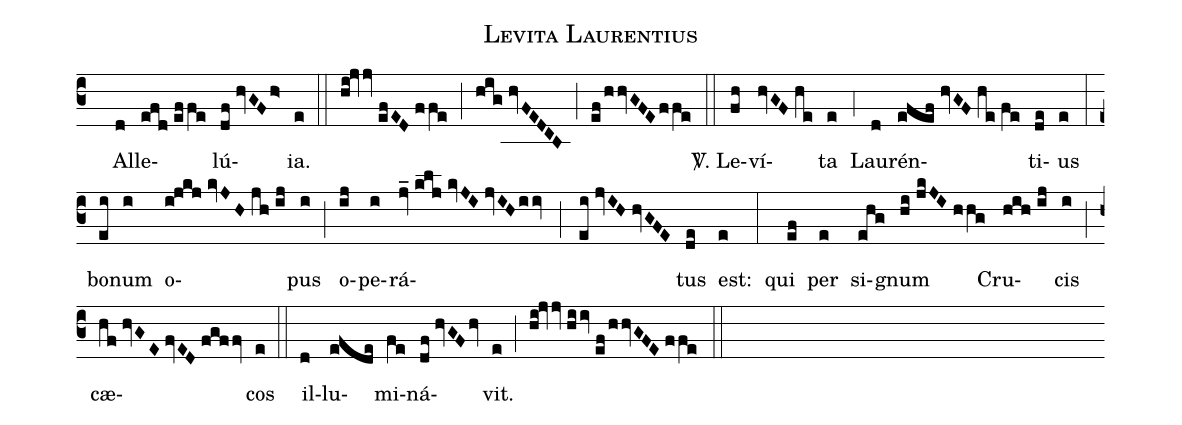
name:Levita Laurentius;
mode:VII;
office-part:Alleluia;
%%
(c3) () Al(d)le(efd//effe)lú(df//hvGFh>)ia.(e) (::) (hi!jvv//efED//ffe) (;) (hig//hvFEDCB) (;) (ef/hhvGFE/ffe) (::) <sp>V/</sp>. Le(fh)ví(hvGF//he)ta(e) (,4) Lau(d)rén(efef//hvGF//he//fe)ti(de)us(e) (:) bo(ei)num(i) o(i!jkj//kvJH//jh//ij)pus(i) (;) o(ij)pe(i)rá(jv_//klj//kvJI//jvIH/iiv;ei//jvIH//hvGFE)tus(de) est:(e) (:) qui(ef) per(e) si(ehg)gnum(hi//jkJI//hhg) Cru(hih//ij)cis(i) (;) cæ(hf//hvGE//fvED//fgffv)cos(e) (::) il(d)lu(efde)mi(fe)ná(df//hvGF/hv)vit.(e) (;) (hi!jvv//hiiv//ef/hhvGFE//ffe) (::)
